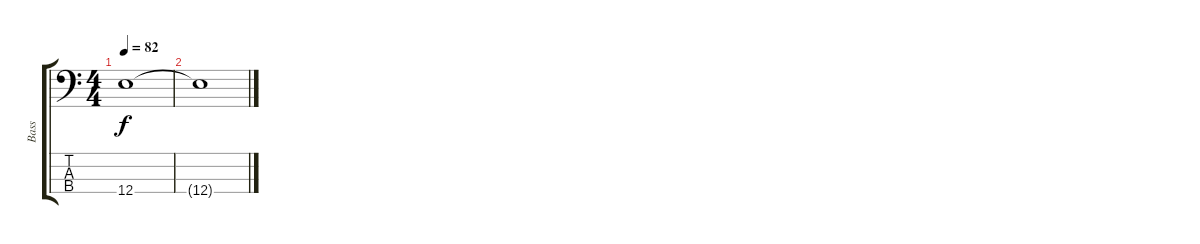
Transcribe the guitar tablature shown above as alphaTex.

\track ("Bass" "Bass") {instrument electricbassfinger}
\staff {score tabs}
\tuning (G2 D2 A1 E1) {hide}
\ts (4 4)
\tempo 82
\clef f4
\ks c
12.4{t}.1{dy f} |
12.4{t}.1
